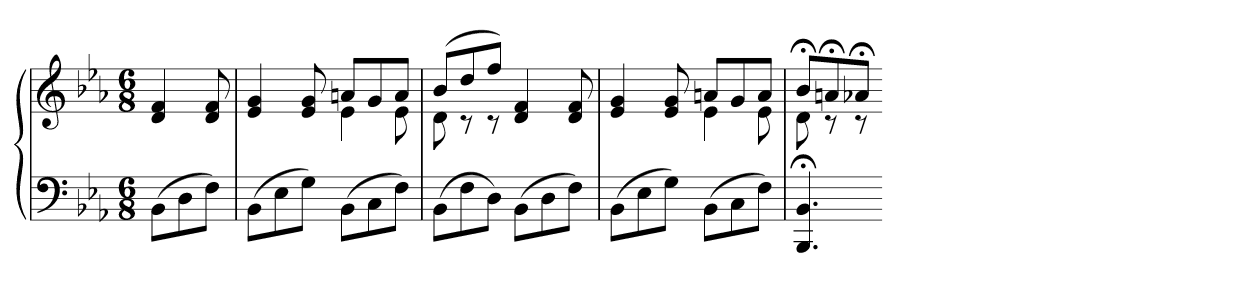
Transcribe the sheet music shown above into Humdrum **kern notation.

**kern	**kern
*part1	*part1
*staff2	*staff1
*clefF4	*clefG2
*k[b-e-a-]	*k[b-e-a-]
*M6/8	*M6/8
=	=
(8BB-L	4d 4f
8D	.
8FJ)	8d 8f
=	=
*	*^
(8BB-L	4e- 4g	4.ryy
8E-	.	.
8GJ)	8e- 8g	.
(8BB-L	8anL	4e-
8C	8g	.
8FJ)	8aJ	8e-
=	=	=
(8BB-L	(8b-L	8d
8F	8dd	8r
8DJ)	8ffJ)	8r
(8BB-L	4d 4f	4.ryy
8D	.	.
8FJ)	8d 8f	.
=	=	=
(8BB-L	4e- 4g	4.ryy
8E-	.	.
8GJ)	8e- 8g	.
(8BB-L	8anL	4e-
8C	8g	.
8FJ)	8aJ	8e-
=	=	=
4.BBB-;< 4.BB-;<	8b-;<L	8d
.	8an;<	8r
.	8a-X;<J	8r
*	*v	*v
=-	=-
*-	*-
